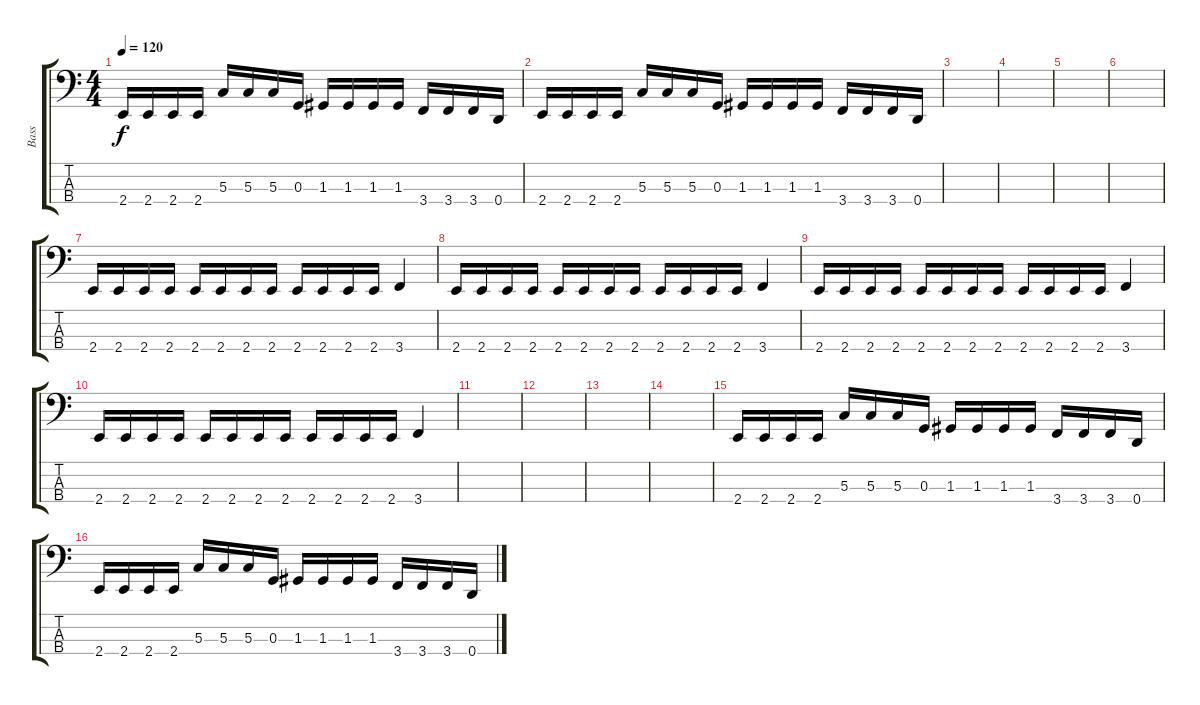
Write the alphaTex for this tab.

\track ("Bass" "Bass") {instrument acousticguitarnylon}
\staff {score tabs}
\tuning (F2 C2 G1 D1) {hide}
\ts (4 4)
\tempo 120
\clef f4
\ks c
2.4.16{dy f} 2.4.16 2.4.16 2.4.16 5.3.16 5.3.16 5.3.16 0.3.16 1.3.16 1.3.16 1.3.16 1.3.16 3.4.16 3.4.16 3.4.16 0.4.16 |
2.4.16 2.4.16 2.4.16 2.4.16 5.3.16 5.3.16 5.3.16 0.3.16 1.3.16 1.3.16 1.3.16 1.3.16 3.4.16 3.4.16 3.4.16 0.4.16 |
|
|
|
|
2.4.16 2.4.16 2.4.16 2.4.16 2.4.16 2.4.16 2.4.16 2.4.16 2.4.16 2.4.16 2.4.16 2.4.16 3.4.4 |
2.4.16 2.4.16 2.4.16 2.4.16 2.4.16 2.4.16 2.4.16 2.4.16 2.4.16 2.4.16 2.4.16 2.4.16 3.4.4 |
2.4.16 2.4.16 2.4.16 2.4.16 2.4.16 2.4.16 2.4.16 2.4.16 2.4.16 2.4.16 2.4.16 2.4.16 3.4.4 |
2.4.16 2.4.16 2.4.16 2.4.16 2.4.16 2.4.16 2.4.16 2.4.16 2.4.16 2.4.16 2.4.16 2.4.16 3.4.4 |
|
|
|
|
2.4.16 2.4.16 2.4.16 2.4.16 5.3.16 5.3.16 5.3.16 0.3.16 1.3.16 1.3.16 1.3.16 1.3.16 3.4.16 3.4.16 3.4.16 0.4.16 |
2.4.16 2.4.16 2.4.16 2.4.16 5.3.16 5.3.16 5.3.16 0.3.16 1.3.16 1.3.16 1.3.16 1.3.16 3.4.16 3.4.16 3.4.16 0.4.16
